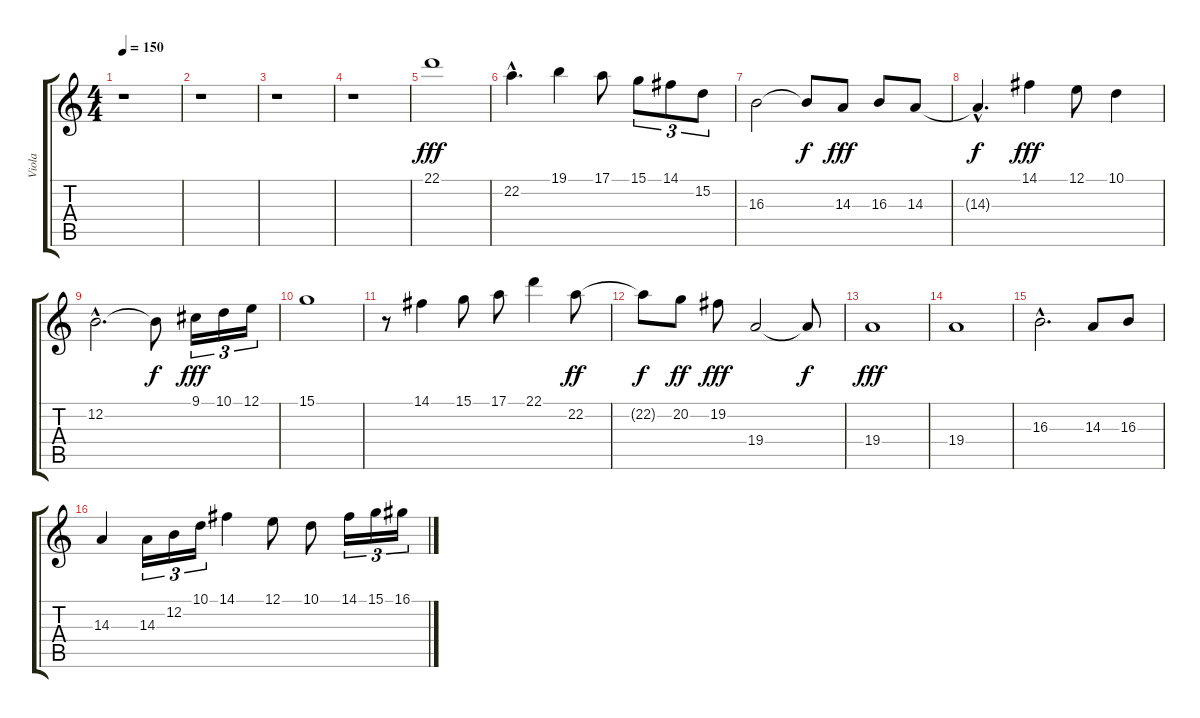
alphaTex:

\track ("Viola" "Viola") {instrument viola}
\staff {score tabs}
\tuning (E4 B3 G3 D3 A2 E2) {hide}
\ts (4 4)
\tempo 150
\clef g2
\ks c
r.1{dy fff} |
r.1 |
r.1 |
r.1 |
22.1.1 |
22.2{hac}.4{d} 19.1.4 17.1.8 15.1.8{tu (3 2)} 14.1.8{tu (3 2)} 15.2.8{tu (3 2)} |
16.3.2 16.3{t}.8{dy f} 14.3.8{dy fff} 16.3.8 14.3.8 |
14.3{hac t}.4{d dy f} 14.1.4{dy fff} 12.1.8 10.1.4 |
12.2{hac}.2{d} 12.2{t}.8{dy f} 9.1.16{tu (3 2) dy fff} 10.1.16{tu (3 2)} 12.1.16{tu (3 2)} |
15.1.1 |
r.8 14.1.4 15.1.8 17.1.8 22.1.4 22.2.8{dy ff} |
22.2{t}.8{dy f} 20.2.8{dy ff} 19.2.8{dy fff} 19.4.2 19.4{t}.8{dy f} |
19.4.1{dy fff} |
19.4.1 |
16.3{hac}.2{d} 14.3.8 16.3.8 |
14.3.4 14.3.16{tu (3 2)} 12.2.16{tu (3 2)} 10.1.16{tu (3 2)} 14.1.4 12.1.8 10.1.8 14.1.16{tu (3 2)} 15.1.16{tu (3 2)} 16.1.16{tu (3 2)}
